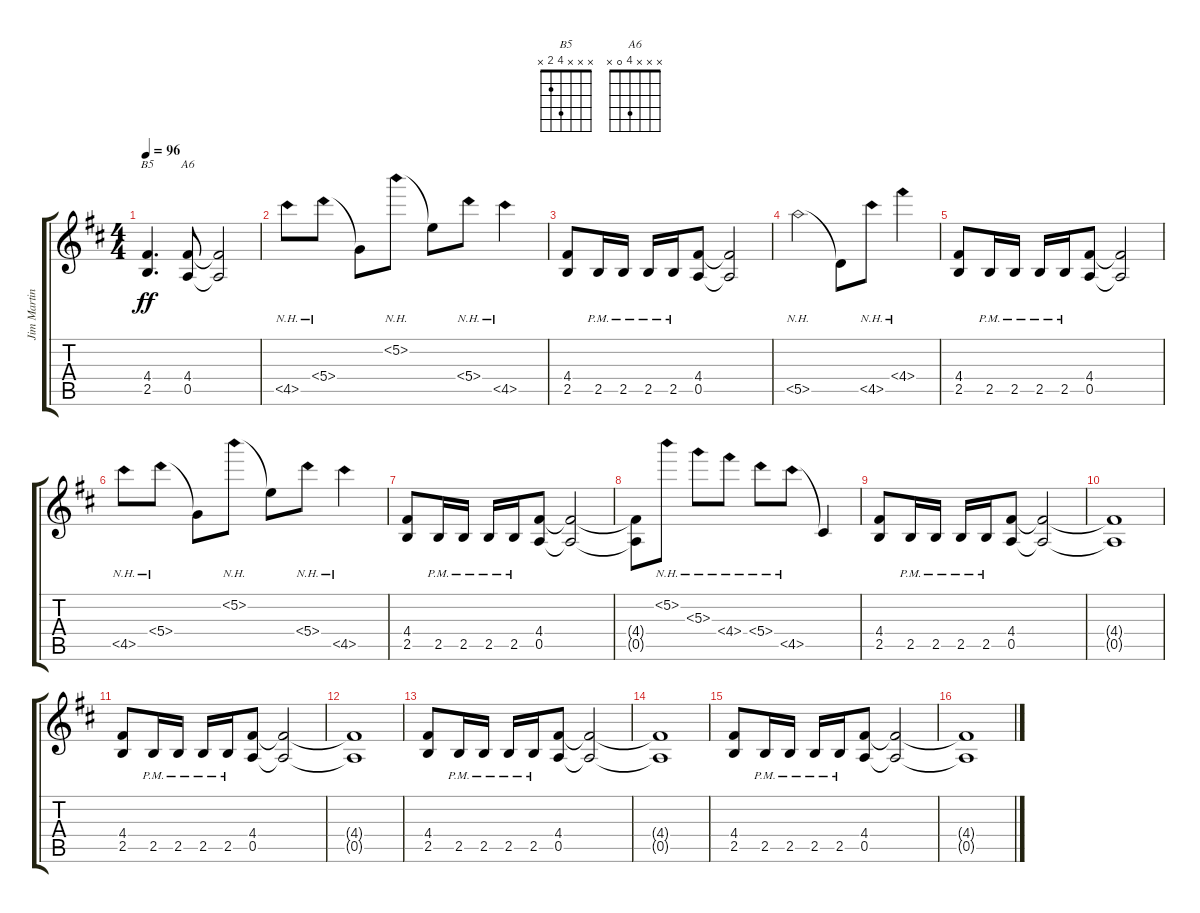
\track ("Jim Martin" "Jim Martin") {instrument distortionguitar}
\staff {score tabs}
\tuning (E4 B3 G3 D3 A2 E2) {hide}
\chord ("B5" x x x 4 2 x)
\chord ("A6" x x x 4 0 x)
\ts (4 4)
\tempo 96
\clef g2
\ks d
(4.4 2.5).4{d ch "B5" dy ff instrument distortionguitar} (4.4 0.5).8{ch "A6"} (4.4{t} 0.5{t}).2 |
4.5{nh}.8 5.4{nh}.8 5.4{t}.8 5.2{nh}.8 5.2{t}.8 5.4{nh}.8 4.5{nh}.4 |
(4.4 2.5).8{instrument distortionguitar} 2.5{pm}.16 2.5{pm}.16 2.5{pm}.16 2.5{pm}.16 (4.4 0.5).8 (4.4{t} 0.5{t}).2 |
5.5{nh}.2 5.5{t}.8 4.5{nh}.8 4.4{nh}.4 |
(4.4 2.5).8{instrument distortionguitar} 2.5{pm}.16 2.5{pm}.16 2.5{pm}.16 2.5{pm}.16 (4.4 0.5).8 (4.4{t} 0.5{t}).2 |
4.5{nh}.8 5.4{nh}.8 5.4{t}.8 5.2{nh}.8 5.2{t}.8 5.4{nh}.8 4.5{nh}.4 |
(4.4 2.5).8{instrument distortionguitar} 2.5{pm}.16 2.5{pm}.16 2.5{pm}.16 2.5{pm}.16 (4.4 0.5).8 (4.4{t} 0.5{t}).2 |
(4.4{t} 0.5{t}).8 5.2{nh}.8 5.3{nh}.8 4.4{nh}.8 5.4{nh}.8 4.5{nh}.8 4.5{t}.4 |
(4.4 2.5).8{instrument distortionguitar} 2.5{pm}.16 2.5{pm}.16 2.5{pm}.16 2.5{pm}.16 (4.4 0.5).8 (4.4{t} 0.5{t}).2 |
(4.4{t} 0.5{t}).1 |
(4.4 2.5).8 2.5{pm}.16 2.5{pm}.16 2.5{pm}.16 2.5{pm}.16 (4.4 0.5).8 (4.4{t} 0.5{t}).2 |
(4.4{t} 0.5{t}).1 |
(4.4 2.5).8 2.5{pm}.16 2.5{pm}.16 2.5{pm}.16 2.5{pm}.16 (4.4 0.5).8 (4.4{t} 0.5{t}).2 |
(4.4{t} 0.5{t}).1 |
(4.4 2.5).8 2.5{pm}.16 2.5{pm}.16 2.5{pm}.16 2.5{pm}.16 (4.4 0.5).8 (4.4{t} 0.5{t}).2 |
(4.4{t} 0.5{t}).1
